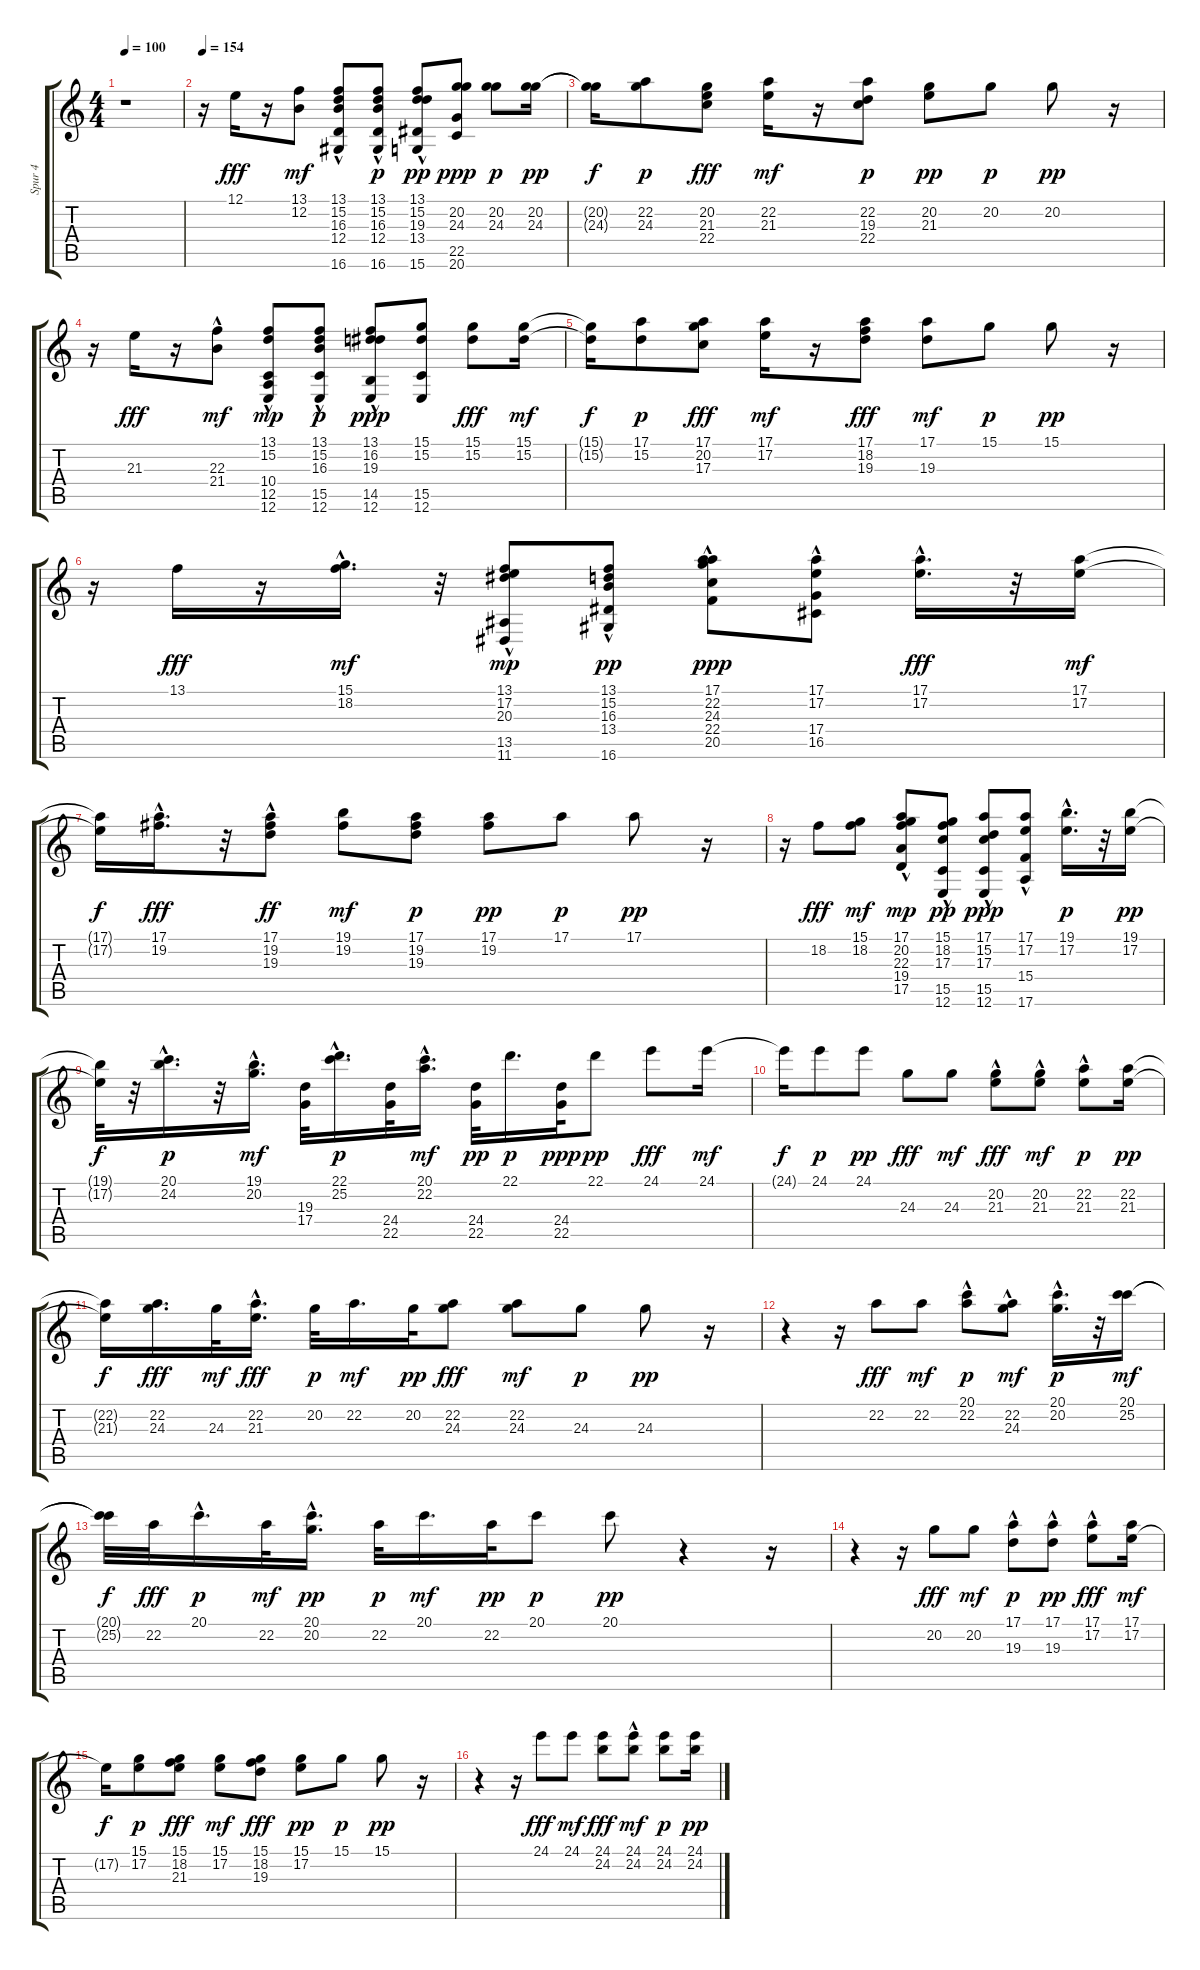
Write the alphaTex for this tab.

\track ("Spur 4" "Spur 4") {instrument xylophone}
\staff {score tabs}
\tuning (E4 B3 G3 D3 A2 E2) {hide}
\ts (4 4)
\tempo 100
\clef g2
\ks c
r.1{dy fff instrument xylophone} |
\tempo 154
r.16 12.1.16 r.16 (13.1 12.2).8{dy mf} (13.1 15.2{hac} 16.3 12.4 16.6).8 (13.1 15.2{hac} 16.3 12.4 16.6).8{dy p} (13.1 15.2{hac} 19.3{hac} 13.4{hac} 15.6).8{dy pp} (20.2 24.3 22.5 20.6).8{dy ppp} (20.2 24.3).8{dy p} (20.2 24.3).16{dy pp} |
(20.2{t} 24.3{t}).16{dy f} (22.2 24.3).8{dy p} (20.2 21.3 22.4).8{dy fff} (22.2 21.3).16{dy mf} r.16 (22.2 19.3 22.4).8{dy p} (20.2 21.3).8{dy pp} 20.2.8{dy p} 20.2.8{dy pp} r.16 |
r.16 21.3.16{dy fff} r.16 (22.3{hac} 21.4).8{dy mf} (13.1{hac} 15.2 10.4 12.5 12.6).8{dy mp} (13.1{hac} 15.2 16.3 15.5 12.6).8{dy p} (13.1{hac} 16.2 19.3 14.5 12.6).8{dy ppp} (15.1 15.2 15.5 12.6).8 (15.1 15.2).8{dy fff} (15.1 15.2).16{dy mf} |
(15.1{t} 15.2{t}).16{dy f} (17.1 15.2).8{dy p} (17.1 20.2 17.3).8{dy fff} (17.1 17.2).16{dy mf} r.16 (17.1 18.2 19.3).8{dy fff} (17.1 19.3).8{dy mf} 15.1.8{dy p} 15.1.8{dy pp} r.16 |
r.16 13.1.16{dy fff} r.16 (15.1{hac} 18.2).16{d dy mf} r.32 (13.1 17.2{hac} 20.3 13.5 11.6).8{dy mp} (13.1 15.2 16.3{hac} 13.4 16.6).8{dy pp} (17.1{hac} 22.2{hac} 24.3 22.4 20.5).8{dy ppp} (17.1 17.2{hac} 17.4 16.5).8 (17.1 17.2{hac}).16{d dy fff} r.32 (17.1 17.2).16{dy mf} |
(17.1{t} 17.2{t}).16{dy f} (17.1{hac} 19.2).16{d dy fff} r.32 (17.1{hac} 19.2 19.3).8{dy ff} (19.1 19.2).8{dy mf} (17.1 19.2 19.3).8{dy p} (17.1 19.2).8{dy pp} 17.1.8{dy p} 17.1.8{dy pp} r.16 |
r.16 18.2.8{dy fff} (15.1 18.2).8{dy mf} (17.1{hac} 20.2 22.3 19.4 17.5).8{dy mp} (15.1 18.2 17.3{hac} 15.5 12.6).8{dy pp} (17.1 15.2 17.3{hac} 15.5 12.6).8{dy ppp} (17.1 17.2{hac} 15.4 17.6).8 (19.1{hac} 17.2{hac}).16{d dy p} r.32 (19.1 17.2).16{dy pp} |
(19.1{t} 17.2{t}).32{dy f} r.32 (20.1{hac} 24.2{hac}).16{d dy p} r.32 (19.1{hac} 20.2{hac}).16{d dy mf} (19.3 17.4).32 (22.1 25.2{hac}).16{d dy p} (24.4 22.5).32 (20.1{hac} 22.2).16{d dy mf} (24.4 22.5).32{dy pp} 22.1.16{d dy p} (24.4 22.5).32{dy ppp} 22.1.8{dy pp} 24.1.8{dy fff} 24.1.16{dy mf} |
24.1{t}.16{dy f} 24.1.8{dy p} 24.1.8{dy pp} 24.3.8{dy fff} 24.3.8{dy mf} (20.2 21.3{hac}).8{dy fff} (20.2 21.3{hac}).8{dy mf} (22.2 21.3{hac}).8{dy p} (22.2 21.3).16{dy pp} |
(22.2{t} 21.3{t}).16{dy f} (22.2 24.3).16{d dy fff} 24.3.32{dy mf} (22.2{hac} 21.3).16{d dy fff} 20.2.32{dy p} 22.2.16{d dy mf} 20.2.32{dy pp} (22.2 24.3).8{dy fff} (22.2 24.3).8{dy mf} 24.3.8{dy p} 24.3.8{dy pp} r.16 |
r.4 r.16 22.2.8{dy fff} 22.2.8{dy mf} (20.1{hac} 22.2).8{dy p} (22.2 24.3{hac}).8{dy mf} (20.1 20.2{hac}).16{d dy p} r.32 (20.1 25.2).16{dy mf} |
(20.1{t} 25.2{t}).32{dy f} 22.2.32{dy fff} 20.1{hac}.16{d dy p} 22.2.32{dy mf} (20.1{hac} 20.2).16{d dy pp} 22.2.32{dy p} 20.1.16{d dy mf} 22.2.32{dy pp} 20.1.8{dy p} 20.1.8{dy pp} r.4 r.16 |
r.4 r.16 20.2.8{dy fff} 20.2.8{dy mf} (17.1{hac} 19.3).8{dy p} (17.1{hac} 19.3).8{dy pp} (17.1 17.2{hac}).8{dy fff} (17.1 17.2).16{dy mf} |
17.2{t}.16{dy f} (15.1 17.2).8{dy p} (15.1 18.2 21.3).8{dy fff} (15.1 17.2).8{dy mf} (15.1 18.2 19.3).8{dy fff} (15.1 17.2).8{dy pp} 15.1.8{dy p} 15.1.8{dy pp} r.16 |
r.4 r.16 24.1.8{dy fff} 24.1.8{dy mf} (24.1 24.2).8{dy fff} (24.1 24.2{hac}).8{dy mf} (24.1 24.2).8{dy p} (24.1 24.2).16{dy pp}
